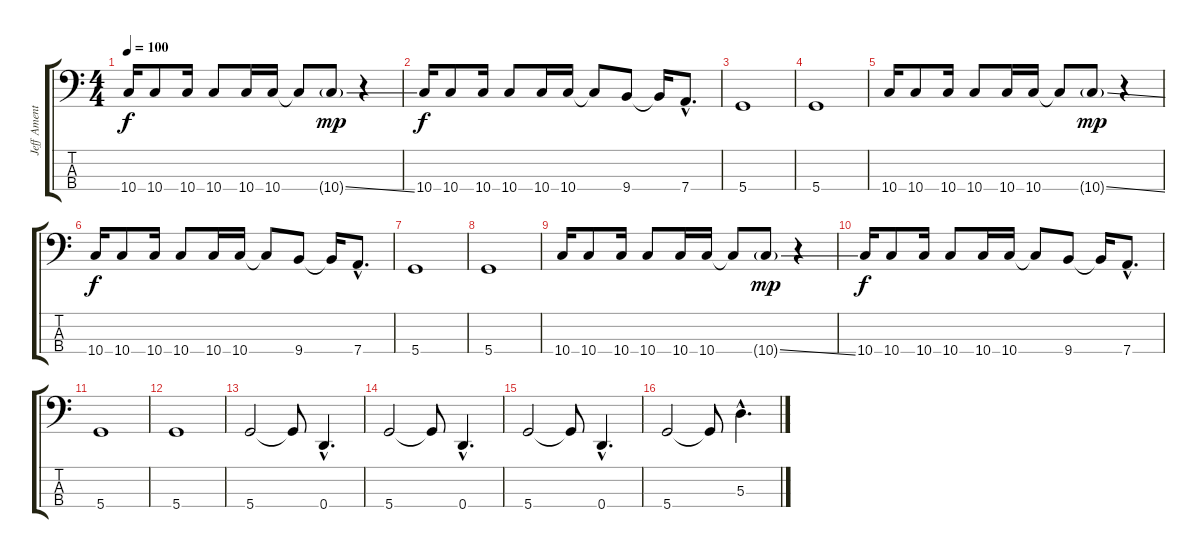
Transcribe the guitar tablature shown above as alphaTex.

\track ("Jeff Ament" "Jeff Ament") {instrument electricbassfinger}
\staff {score tabs}
\tuning (G2 D2 A1 D1) {hide}
\ts (4 4)
\tempo 100
\clef f4
\ks c
10.4.16{dy f} 10.4.8 10.4.16 10.4.8 10.4.16 10.4.16 10.4{t}.8 10.4{ss g}.8{dy mp} r.4 |
10.4.16{dy f} 10.4.8 10.4.16 10.4.8 10.4.16 10.4.16 10.4{t}.8 9.4.8 9.4{t}.16 7.4{hac}.8{d} |
5.4.1 |
5.4.1 |
10.4.16 10.4.8 10.4.16 10.4.8 10.4.16 10.4.16 10.4{t}.8 10.4{ss g}.8{dy mp} r.4 |
10.4.16{dy f} 10.4.8 10.4.16 10.4.8 10.4.16 10.4.16 10.4{t}.8 9.4.8 9.4{t}.16 7.4{hac}.8{d} |
5.4.1 |
5.4.1 |
10.4.16 10.4.8 10.4.16 10.4.8 10.4.16 10.4.16 10.4{t}.8 10.4{ss g}.8{dy mp} r.4 |
10.4.16{dy f} 10.4.8 10.4.16 10.4.8 10.4.16 10.4.16 10.4{t}.8 9.4.8 9.4{t}.16 7.4{hac}.8{d} |
5.4.1 |
5.4.1 |
5.4.2 5.4{t}.8 0.4{hac}.4{d} |
5.4.2 5.4{t}.8 0.4{hac}.4{d} |
5.4.2 5.4{t}.8 0.4{hac}.4{d} |
5.4.2 5.4{t}.8 5.3{hac}.4{d}
